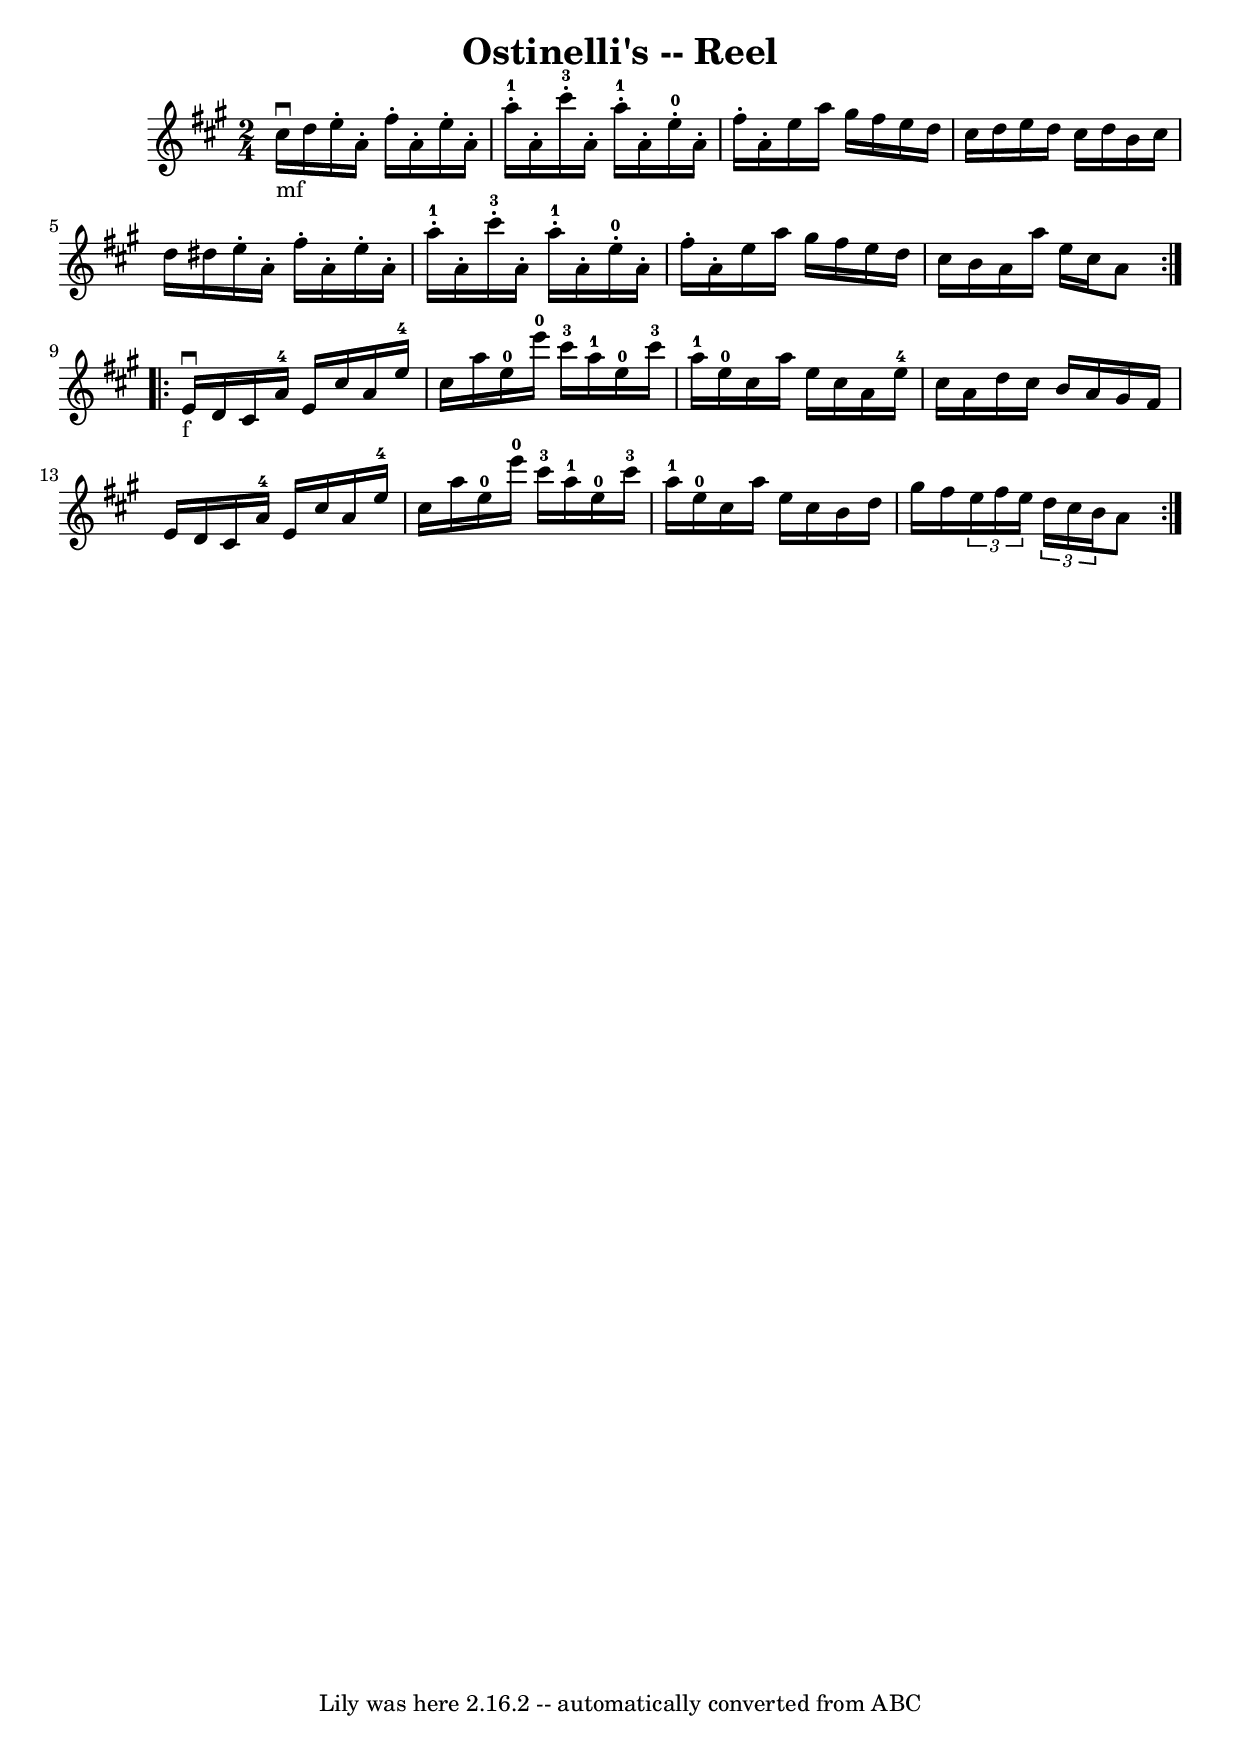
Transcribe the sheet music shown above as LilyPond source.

\version "2.16.2"
\include "Mammoth.ily"
\header {
  %% book = "Ryan's Mammoth Collection"
 crossRefNumber = "1"
 footnotes = "\\\\311"
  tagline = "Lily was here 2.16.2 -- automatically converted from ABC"
  title = "Ostinelli's -- Reel"

}
voicedefault =  {



  \repeat volta 2 {

    \time 2/4 
    \key a \major cis''16_"mf"^\downbow d''16   |
 e''16-. a'16-. fis''16-. a'16-. e''16-. a'16-. a''16-1-. a'16-.    |
 cis'''16-3-. a'16-. a''16-1-. a'16-. e''16-0-. a'16-. fis''16-. a'16-.    |
 e''16 a''16 gis''16 fis''16 e''16 d''16 cis''16 d''16     |
 e''16 d''16 cis''16 d''16 b'16 cis''16 d''16 dis''16     |
 e''16-. a'16-. fis''16-. a'16-. e''16-. a'16-. a''16-1-. a'16-.    |
 cis'''16-3-. a'16-. a''16-1-. a'16-. e''16-0-. a'16-. fis''16-. a'16-.    |
 e''16 a''16 gis''16 fis''16 e''16 d''16 cis''16 b'16     |
    
 a'16 a''16 e''16 cis''16 a'8    
  }     
  \repeat volta 2 {
 e'16      _"f"^\downbow d'16   |
 cis'16 a'16-4 e'16 cis''16 a'16 e''16-4 cis''16 a''16     |
 e''16-0 e'''16-0 cis'''16-3 a''16-1 e''16-0 cis'''16-3 a''16-1 e''16-0    |
 cis''16 a''16 e''16 cis''16 a'16 e''16-4 cis''16 a'16     |
 d''16 cis''16 b'16 a'16 gis'16 fis'16 e'16 d'16     |
 cis'16 a'16-4 e'16 cis''16 a'16 e''16-4 cis''16 a''16     |
 e''16-0 e'''16-0 cis'''16-3 a''16-1 e''16-0 cis'''16-3 a''16-1 e''16-0    |
 cis''16 a''16 e''16 cis''16 b'16 d''16 gis''16 fis''16     |
    \times 2/3 { e''16 fis''16 e''16  
	       }   
    \times 2/3 { d''16 cis''16 b'16  
	       } a'8  
  }   

}

\score{
  <<

    \context Staff="default"
    {
      \voicedefault 
      
    }

  >>
  \layout {
    
  }
  \midi {
  }

}
